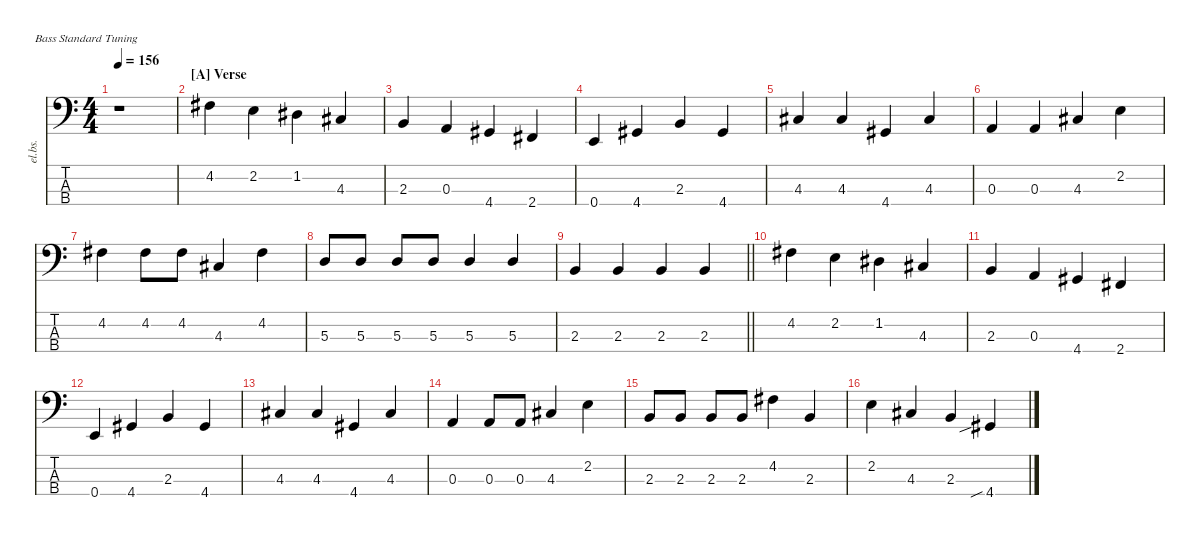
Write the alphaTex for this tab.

\defaultSystemsLayout 4
\hideDynamics
\bracketExtendMode nobrackets
\otherSystemsTrackNameOrientation horizontal
\track ("Electric Bass" "el.bs.") {instrument electricbassfinger}
\staff {score tabs}
\tuning (G2 D2 A1 E1)
\ts (4 4)
\tempo 156
\clef f4
\ks c
r.1{dy mf instrument electricbassfinger beam Down} |
\section ("A" "Verse")
4.2{acc #}.4{beam Down} 2.2.4{beam Down} 1.2{acc #}.4{beam Down} 4.3{acc #}.4{beam Up} |
2.3.4{beam Up} 0.3.4{beam Up} 4.4{acc #}.4{beam Up} 2.4{acc #}.4{beam Up} |
0.4.4{beam Up} 4.4{acc #}.4{beam Up} 2.3.4{beam Up} 4.4{acc #}.4{beam Up} |
4.3{acc #}.4{beam Up} 4.3{acc #}.4{beam Up} 4.4{acc #}.4{beam Up} 4.3{acc #}.4{beam Up} |
0.3.4{beam Up} 0.3.4{beam Up} 4.3{acc #}.4{beam Up} 2.2.4{beam Down} |
4.2{acc #}.4{beam Down} 4.2{acc #}.8{beam Down} 4.2{acc #}.8{beam Down} 4.3{acc #}.4{beam Up} 4.2{acc #}.4{beam Down} |
5.3.8{beam Up} 5.3.8{beam Up} 5.3.8{beam Up} 5.3.8{beam Up} 5.3.4{beam Up} 5.3.4{beam Up} |
\barLineRight lightlight
2.3.4{beam Up} 2.3.4{beam Up} 2.3.4{beam Up} 2.3.4{beam Up} |
4.2{acc #}.4{beam Down} 2.2.4{beam Down} 1.2{acc #}.4{beam Down} 4.3{acc #}.4{beam Up} |
2.3.4{beam Up} 0.3.4{beam Up} 4.4{acc #}.4{beam Up} 2.4{acc #}.4{beam Up} |
0.4.4{beam Up} 4.4{acc #}.4{beam Up} 2.3.4{beam Up} 4.4{acc #}.4{beam Up} |
4.3{acc #}.4{beam Up} 4.3{acc #}.4{beam Up} 4.4{acc #}.4{beam Up} 4.3{acc #}.4{beam Up} |
0.3.4{beam Up} 0.3.8{beam Up} 0.3.8{beam Up} 4.3{acc #}.4{beam Up} 2.2.4{beam Down} |
2.3.8{beam Up} 2.3.8{beam Up} 2.3.8{beam Up} 2.3.8{beam Up} 4.2{acc #}.4{beam Down} 2.3.4{beam Up} |
2.2.4{beam Down} 4.3{acc #}.4{beam Up} 2.3.4{beam Up} 4.4{sib acc #}.4{beam Up}
